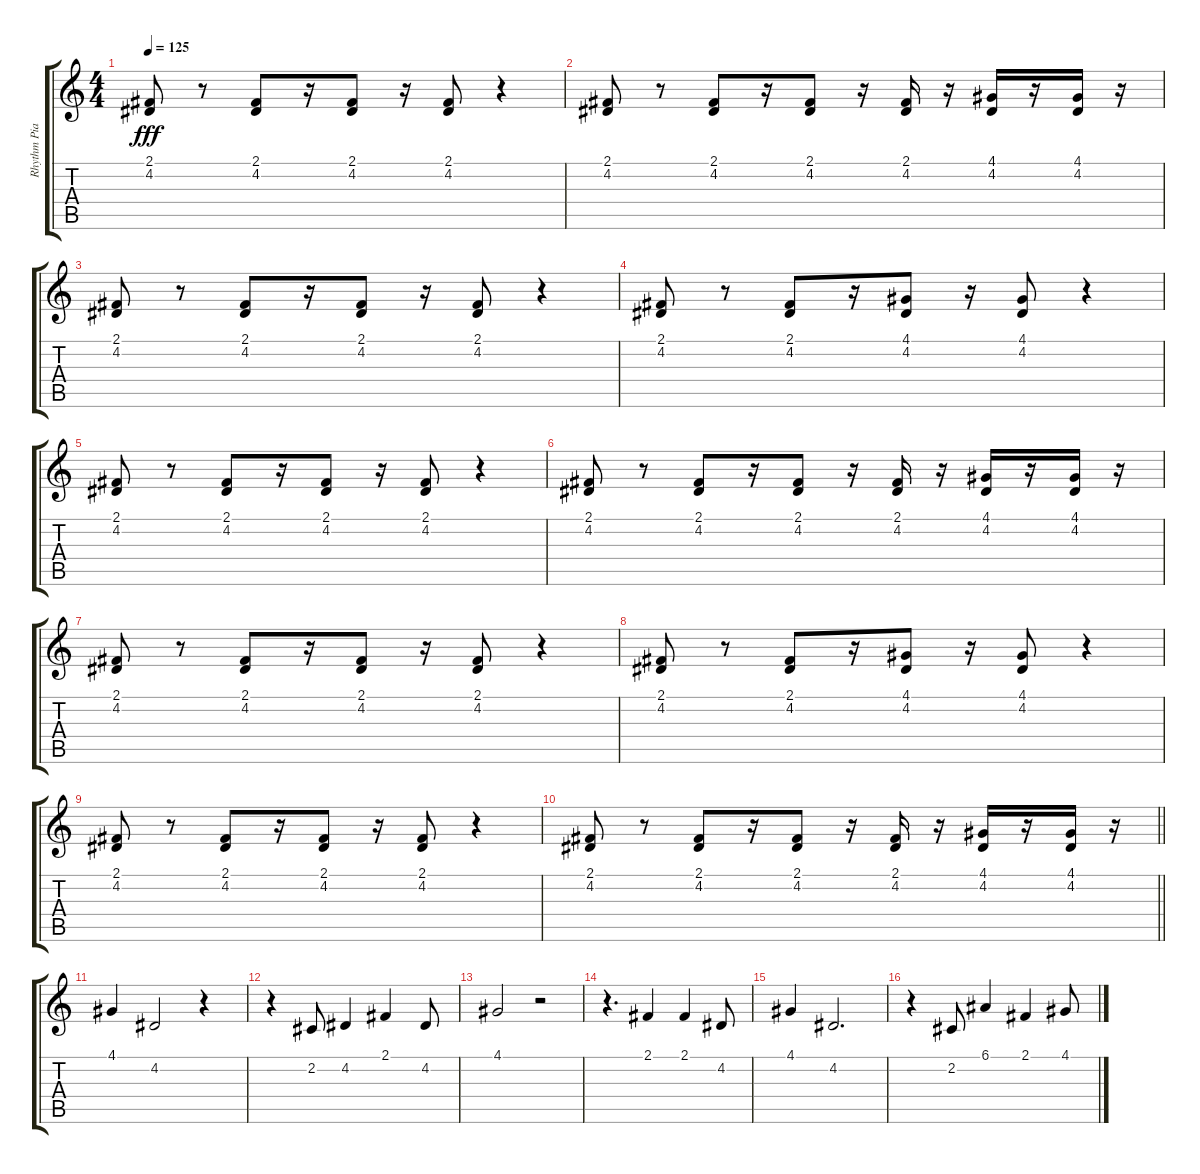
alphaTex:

\track ("Rhythm Piano 1" "Rhythm Pia") {instrument brightacousticpiano}
\staff {score tabs}
\tuning (E4 B3 G3 D3 A2 E2) {hide}
\ts (4 4)
\tempo 125
\clef g2
\ks c
(2.1 4.2).8{dy fff} r.8 (2.1 4.2).8 r.16 (2.1 4.2).8 r.16 (2.1 4.2).8 r.4 |
(2.1 4.2).8 r.8 (2.1 4.2).8 r.16 (2.1 4.2).8 r.16 (2.1 4.2).16 r.16 (4.1 4.2).16 r.16 (4.1 4.2).16 r.16 |
(2.1 4.2).8 r.8 (2.1 4.2).8 r.16 (2.1 4.2).8 r.16 (2.1 4.2).8 r.4 |
(2.1 4.2).8 r.8 (2.1 4.2).8 r.16 (4.1 4.2).8 r.16 (4.1 4.2).8 r.4 |
(2.1 4.2).8 r.8 (2.1 4.2).8 r.16 (2.1 4.2).8 r.16 (2.1 4.2).8 r.4 |
(2.1 4.2).8 r.8 (2.1 4.2).8 r.16 (2.1 4.2).8 r.16 (2.1 4.2).16 r.16 (4.1 4.2).16 r.16 (4.1 4.2).16 r.16 |
(2.1 4.2).8 r.8 (2.1 4.2).8 r.16 (2.1 4.2).8 r.16 (2.1 4.2).8 r.4 |
(2.1 4.2).8 r.8 (2.1 4.2).8 r.16 (4.1 4.2).8 r.16 (4.1 4.2).8 r.4 |
(2.1 4.2).8 r.8 (2.1 4.2).8 r.16 (2.1 4.2).8 r.16 (2.1 4.2).8 r.4 |
\barLineRight lightlight
(2.1 4.2).8 r.8 (2.1 4.2).8 r.16 (2.1 4.2).8 r.16 (2.1 4.2).16 r.16 (4.1 4.2).16 r.16 (4.1 4.2).16 r.16 |
4.1.4 4.2.2 r.4 |
r.4 2.2.8 4.2.4 2.1.4 4.2.8 |
4.1.2 r.2 |
r.4{d} 2.1.4 2.1.4 4.2.8 |
4.1.4 4.2.2{d} |
r.4 2.2.8 6.1.4 2.1.4 4.1.8
